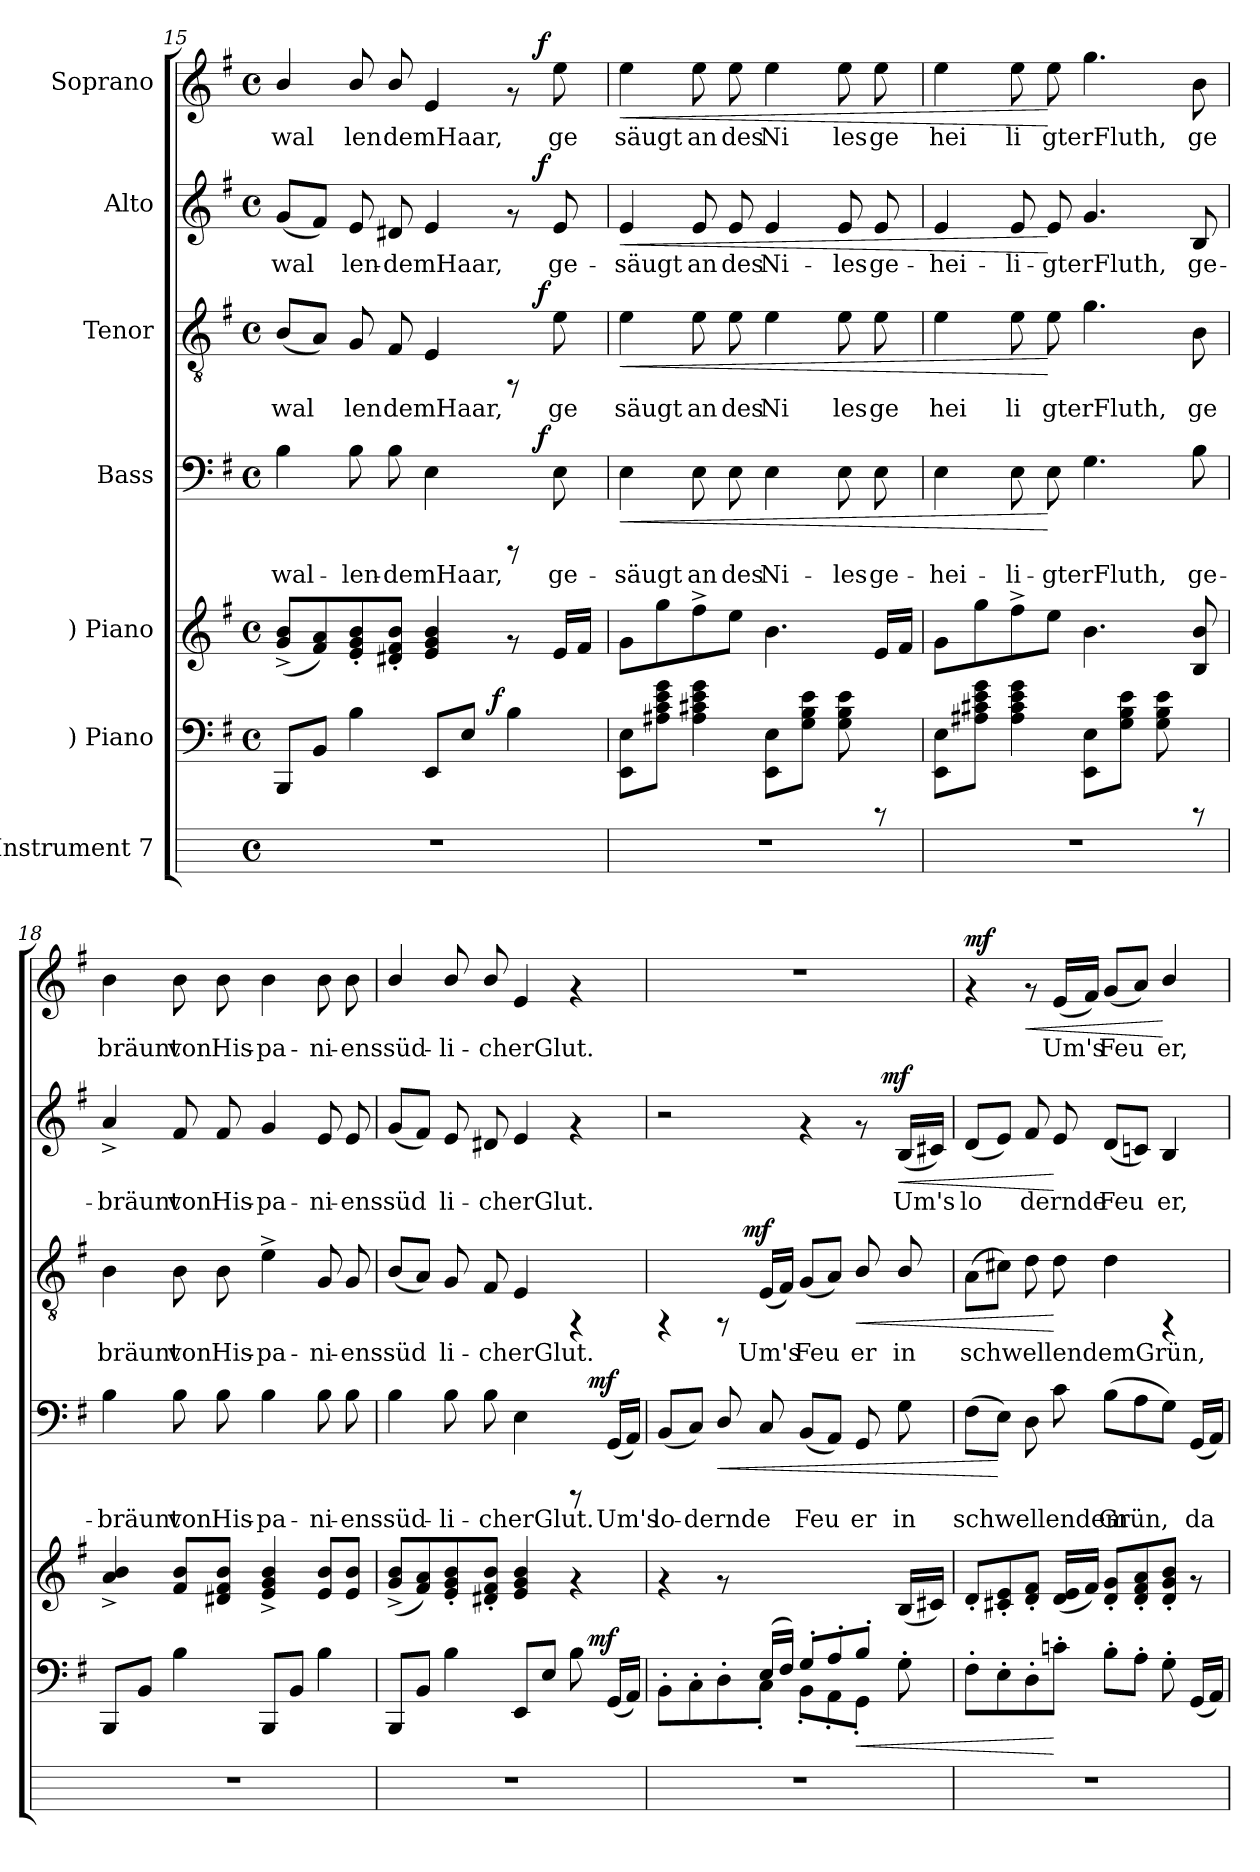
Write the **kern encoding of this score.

**kern	**kern	**dynam	**kern	**kern	**text	**dynam	**kern	**text	**dynam	**kern	**text	**dynam	**kern	**text	**dynam
*part7	*part6	*part6	*part5	*part4	*part4	*part4	*part3	*part3	*part3	*part2	*part2	*part2	*part1	*part1	*part1
*staff7	*staff6	*staff6	*staff5	*staff4	*staff4	*staff4	*staff3	*staff3	*staff3	*staff2	*staff2	*staff2	*staff1	*staff1	*staff1
*I"Instrument 7	*I")  Piano	*	*I")  Piano	*I"Bass	*	*	*I"Tenor	*	*	*I"Alto	*	*	*I"Soprano	*	*
*	*clefF4	*	*clefG2	*clefF4	*	*	*clefGv2	*	*	*clefG2	*	*	*clefG2	*	*
*k[]	*k[f#]	*	*k[f#]	*k[f#]	*	*	*k[f#]	*	*	*k[f#]	*	*	*k[f#]	*	*
*C:	*G:	*	*G:	*G:	*	*	*G:	*	*	*G:	*	*	*G:	*	*
*M4/4	*M4/4	*	*M4/4	*M4/4	*	*	*M4/4	*	*	*M4/4	*	*	*M4/4	*	*
*met(c)	*met(c)	*	*met(c)	*met(c)	*	*	*met(c)	*	*	*met(c)	*	*	*met(c)	*	*
=15	=15	=15	=15	=15	=15	=15	=15	=15	=15	=15	=15	=15	=15	=15	=15
!	!	!	!	!	!LO:LY:b:cj	!	!	!LO:LY:b:cj	!	!	!LO:LY:b:cj	!	!	!LO:LY:b:cj	!
*	*^	*	*	*^	*	*	*^	*	*	*^	*	*	*^	*	*
1r	8BBB/L	2ryy	.	(<8b/^< 8g/^<L	4B\	2ryy	wal-	.	(<8B/L	2ryy	wal	.	(<8g/L	2ryy	wal-	.	4b/	2ryy	wal	.
!	!	!	!	!	!	!	!	!	!	!	!LO:LY:b:cj	!	!	!	!LO:LY:b:cj	!	!	!	!	!
.	8BB/J	.	.	8a/ 8f#/)	.	.	.	.	8A/J)	.	.	.	8f#/J)	.	--	.	.	.	.	.
!	!	!	!	!	!	!	!LO:LY:b:cj	!	!	!	!LO:LY:b:cj	!	!	!	!LO:LY:b:cj	!	!	!	!LO:LY:b:cj	!
.	4B\	.	.	8b/'< 8g/'< 8e/'<	8B\	.	-len-	.	8G/	.	len	.	8e/	.	-len-	.	8b/	.	len	.
!	!	!	!	!	!	!	!LO:LY:b:cj	!	!	!	!LO:LY:b:cj	!	!	!	!LO:LY:b:cj	!	!	!	!LO:LY:b:cj	!
.	.	.	.	8b/'< 8f#/'< 8d#X/'<J	8B\	.	-demHaar,	.	8F#/	.	demHaar,	.	8d#X/	.	-demHaar,	.	8b/	.	demHaar,	.
!	!	!	!	!	!	!	!LO:LY:b:cj	!	!	!	!LO:LY:b:cj	!	!	!	!LO:LY:b:cj	!	!	!	!LO:LY:b:cj	!
.	8EE/L	8..ryy	.	4b/ 4g/ 4e/	4E\	4ryy	.	.	4E/	4ryy	.	.	4e/	4ryy	.	.	4e/	4ryy	.	.
.	8E/J	.	.	.	.	.	.	.	.	.	.	.	.	.	.	.	.	.	.	.
!	!	!	!LO:DY:a	!	!	!	!	!	!	!	!	!	!	!	!	!	!	!	!	!
.	.	4ryy	f	.	.	.	.	.	.	.	.	.	.	.	.	.	.	.	.	.
.	4B\	.	.	8rf	8rCCC	16.ryy	.	.	8rFF	16.ryy	.	.	8rf	16.ryy	.	.	8rf	16.ryy	.	.
!	!	!	!	!	!	!	!	!LO:DY:a	!	!	!	!LO:DY:a	!	!	!	!LO:DY:a	!	!	!	!LO:DY:a
.	.	.	.	.	.	8ryy	.	f	.	8ryy	.	f	.	8ryy	.	f	.	8ryy	.	f
!	!	!	!	!	!	!	!LO:LY:b:cj	!	!	!	!LO:LY:b:cj	!	!	!	!LO:LY:b:cj	!	!	!	!LO:LY:b:cj	!
.	.	.	.	16e/L	8E\	.	ge-	.	8e\	.	ge	.	8e/	.	ge-	.	8ee\	.	ge	.
.	.	.	.	16f#/J	.	.	.	.	.	.	.	.	.	.	.	.	.	.	.	.
.	.	32ryy	.	.	.	32ryy	.	.	.	32ryy	.	.	.	32ryy	.	.	.	32ryy	.	.
=16	=16	=16	=16	=16	=16	=16	=16	=16	=16	=16	=16	=16	=16	=16	=16	=16	=16	=16	=16	=16
!	!	!	!	!	!	!	!LO:LY:b:cj	!LO:HP:b	!	!	!LO:LY:b:cj	!LO:HP:b	!	!	!LO:LY:b:cj	!LO:HP:b	!	!	!LO:LY:b:cj	!LO:HP:b
*	*	*	*	*	*v	*v	*	*	*	*	*	*	*v	*v	*	*	*v	*v	*	*
*	*v	*v	*	*	*	*	*	*v	*v	*	*	*	*	*	*	*	*
1r	8E\ 8EE\L	.	8g\L	4E\	-säugt	<	4e\	säugt	<	4e/	-säugt	<	4ee\	säugt	<
.	8g\ 8e\ 8c\ 8A#X\J	.	8gg\	.	.	.	.	.	.	.	.	.	.	.	.
!	!	!	!	!	!LO:LY:b:cj	!	!	!LO:LY:b:cj	!	!	!LO:LY:b:cj	!	!	!LO:LY:b:cj	!
.	4g\ 4e\ 4c#X\ 4A#\	.	8ff#^>\	8E\	an	.	8e\	an	.	8e/	an	.	8ee\	an	.
!	!	!	!	!	!LO:LY:b:cj	!	!	!LO:LY:b:cj	!	!	!LO:LY:b:cj	!	!	!LO:LY:b:cj	!
.	.	.	8ee\J	8E\	des	.	8e\	des	.	8e/	des	.	8ee\	des	.
!	!	!	!	!	!LO:LY:b:cj	!	!	!LO:LY:b:cj	!	!	!LO:LY:b:cj	!	!	!LO:LY:b:cj	!
.	8E\ 8EE\L	.	4.b\	4E\	Ni-	.	4e\	Ni	.	4e/	Ni-	.	4ee\	Ni	.
.	8e\ 8B\ 8G\J	.	.	.	.	.	.	.	.	.	.	.	.	.	.
!	!	!	!	!	!LO:LY:b:cj	!	!	!LO:LY:b:cj	!	!	!LO:LY:b:cj	!	!	!LO:LY:b:cj	!
.	8e\ 8B\ 8G\	.	.	8E\	-les	.	8e\	les	.	8e/	-les	.	8ee\	les	.
!	!	!	!	!	!LO:LY:b:cj	!	!	!LO:LY:b:cj	!	!	!LO:LY:b:cj	!	!	!LO:LY:b:cj	!
.	8rCCC	.	16e/L	8E\	ge-	.	8e\	ge	.	8e/	ge-	.	8ee\	ge	.
.	.	.	16f#/J	.	.	.	.	.	.	.	.	.	.	.	.
=17	=17	=17	=17	=17	=17	=17	=17	=17	=17	=17	=17	=17	=17	=17	=17
!	!	!	!	!	!LO:LY:b:cj	!	!	!LO:LY:b:cj	!	!	!LO:LY:b:cj	!	!	!LO:LY:b:cj	!
1r	8E\ 8EE\L	.	8g\L	4E\	-hei-	.	4e\	hei	.	4e/	-hei-	.	4ee\	hei	.
.	8g\ 8e\ 8c#X\ 8A#X\J	.	8gg\	.	.	.	.	.	.	.	.	.	.	.	.
!	!	!	!	!	!LO:LY:b:cj	!	!	!LO:LY:b:cj	!	!	!LO:LY:b:cj	!	!	!LO:LY:b:cj	!
.	4g\ 4e\ 4c#\ 4A#\	.	8ff#^>\	8E\	-li-	.	8e\	li	.	8e/	-li-	.	8ee\	li	.
!	!	!	!	!	!LO:LY:b:cj	!	!	!LO:LY:b:cj	!	!	!LO:LY:b:cj	!	!	!LO:LY:b:cj	!
.	.	.	8ee\J	8E\	-gterFluth,	[	8e\	gterFluth,	[	8e/	-gterFluth,	[	8ee\	gterFluth,	[
!	!	!	!	!	!LO:LY:b:cj	!	!	!LO:LY:b:cj	!	!	!LO:LY:b:cj	!	!	!LO:LY:b:cj	!
.	8E\ 8EE\L	.	4.b\	4.G\	.	.	4.g\	.	.	4.g/	.	.	4.gg\	.	.
.	8e\ 8B\ 8G\J	.	.	.	.	.	.	.	.	.	.	.	.	.	.
.	8e\ 8G\ 8B\	.	.	.	.	.	.	.	.	.	.	.	.	.	.
!	!	!	!	!	!LO:LY:b:cj	!	!	!LO:LY:b:cj	!	!	!LO:LY:b:cj	!	!	!LO:LY:b:cj	!
.	8rCCC	.	8b/ 8B/	8B\	ge-	.	8B\	ge	.	8B/	ge-	.	8b\	ge	.
!!LO:PB:g=z
=18	=18	=18	=18	=18	=18	=18	=18	=18	=18	=18	=18	=18	=18	=18	=18
!	!	!	!	!	!LO:LY:b:cj	!	!	!LO:LY:b:cj	!	!	!LO:LY:b:cj	!	!	!LO:LY:a:cj	!
1r	8BBB/L	.	4a/^< 4b/^<	4B\	-bräunt	.	4B\	bräunt	.	4a^</	-bräunt	.	4b\	bräunt	.
.	8BB/J	.	.	.	.	.	.	.	.	.	.	.	.	.	.
!	!	!	!	!	!LO:LY:b:cj	!	!	!LO:LY:b:cj	!	!	!LO:LY:b:cj	!	!	!LO:LY:a:cj	!
.	4B\	.	8b/ 8f#/L	8B\	von	.	8B\	von	.	8f#/	von	.	8b\	von	.
!	!	!	!	!	!LO:LY:b:cj	!	!	!LO:LY:b:cj	!	!	!LO:LY:b:cj	!	!	!LO:LY:a:cj	!
.	.	.	8b/ 8f#/ 8d#X/J	8B\	His-	.	8B\	His-	.	8f#/	His-	.	8b\	His-	.
!	!	!	!	!	!LO:LY:b:cj	!	!	!LO:LY:b:cj	!	!	!LO:LY:b:cj	!	!	!LO:LY:a:cj	!
.	8BBB/L	.	4b/^< 4g/^< 4e/^<	4B\	-pa-	.	4e^>\	-pa-	.	4g/	-pa-	.	4b\	-pa-	.
.	8BB/J	.	.	.	.	.	.	.	.	.	.	.	.	.	.
!	!	!	!	!	!LO:LY:b:cj	!	!	!LO:LY:b:cj	!	!	!LO:LY:b:cj	!	!	!LO:LY:a:cj	!
.	4B\	.	8b/ 8e/L	8B\	-ni-	.	8G/	-ni-	.	8e/	-ni-	.	8b\	-ni-	.
!	!	!	!	!	!LO:LY:b:cj	!	!	!LO:LY:b:cj	!	!	!LO:LY:b:cj	!	!	!LO:LY:a:cj	!
.	.	.	8b/ 8e/J	8B\	-ens	.	8G/	-ens	.	8e/	-ens	.	8b\	-ens	.
=19	=19	=19	=19	=19	=19	=19	=19	=19	=19	=19	=19	=19	=19	=19	=19
!	!	!	!	!	!LO:LY:b:cj	!	!	!LO:LY:b:cj	!	!	!LO:LY:b:cj	!	!	!LO:LY:a:cj	!
*	*^	*	*	*^	*	*	*	*	*	*	*	*	*	*	*
1r	8BBB/L	2ryy	.	(<8b/^< 8g/^<L	4B\	2ryy	süd-	.	(<8B/L	süd-	.	(<8g/L	süd-	.	4b/	süd-	.
!	!	!	!	!	!	!	!	!	!	!LO:LY:b:cj	!	!	!LO:LY:b:cj	!	!	!	!
.	8BB/J	.	.	8a/ 8f#/)	.	.	.	.	8A/J)	--	.	8f#/J)	--	.	.	.	.
!	!	!	!	!	!	!	!LO:LY:b:cj	!	!	!LO:LY:b:cj	!	!	!LO:LY:b:cj	!	!	!LO:LY:a:cj	!
.	4B\	.	.	8b/'< 8g/'< 8e/'<	8B\	.	-li-	.	8G/	-li-	.	8e/	-li-	.	8b/	-li-	.
!	!	!	!	!	!	!	!LO:LY:b:cj	!	!	!LO:LY:b:cj	!	!	!LO:LY:b:cj	!	!	!LO:LY:a:cj	!
.	.	.	.	8b/'< 8f#/'< 8d#X/'<J	8B\	.	-cherGlut.	.	8F#/	-cherGlut.	.	8d#X/	-cherGlut.	.	8b/	-cherGlut.	.
!	!	!	!	!	!	!	!LO:LY:b:cj	!	!	!LO:LY:b:cj	!	!	!LO:LY:b:cj	!	!	!LO:LY:a:cj	!
.	8EE/L	4ryy	.	4b/ 4g/ 4e/	4E\	4ryy	.	.	4E/	.	.	4e/	.	.	4e/	.	.
.	8E/J	.	.	.	.	.	.	.	.	.	.	.	.	.	.	.	.
.	8B\	16ryy	.	4rf	8rCCC	16ryy	.	.	4rFF	.	.	4rf	.	.	4rf	.	.
!	!	!	!LO:DY:a	!	!	!	!	!LO:DY:a	!	!	!	!	!	!	!	!	!
.	.	8.ryy	mf	.	.	8.ryy	.	mf	.	.	.	.	.	.	.	.	.
!	!	!	!	!	!	!	!LO:LY:b:cj	!	!	!	!	!	!	!	!	!	!
.	(<16GG/L	.	.	.	(<16GG/L	.	Um's	.	.	.	.	.	.	.	.	.	.
!	!	!	!	!	!	!	!LO:LY:b:cj	!	!	!	!	!	!	!	!	!	!
.	16AA/J)	.	.	.	16AA/J)	.	.	.	.	.	.	.	.	.	.	.	.
=20	=20	=20	=20	=20	=20	=20	=20	=20	=20	=20	=20	=20	=20	=20	=20	=20	=20
!	!	!	!	!	!	!	!LO:LY:b:cj	!	!	!	!	!	!	!	!	!	!
*	*	*	*	*	*v	*v	*	*	*^	*	*	*^	*	*	*	*	*
1r	4.ryy	8BB'<\L	.	4rf	(<8BB/L	lo-	.	4rFF	4ryy	.	.	2r	2ryy	.	.	1r	.	.
!	!	!	!	!	!	!LO:LY:b:cj	!	!	!	!	!	!	!	!	!	!	!	!
.	.	8C'<\	.	.	8C/J)	-dernde	.	.	.	.	.	.	.	.	.	.	.	.
!	!	!	!	!	!	!LO:LY:b:cj	!LO:HP:b	!	!	!	!	!	!	!	!	!	!	!
.	.	8D'<\	.	8rf	8D/	.	<	8rFF	16ryy	.	.	.	.	.	.	.	.	.
.	.	.	.	.	.	.	.	.	64ryy	.	.	.	.	.	.	.	.	.
!	!	!	!	!	!	!	!	!	!	!	!LO:DY:a	!	!	!	!	!	!	!
.	.	.	.	.	.	.	.	.	2ryy	.	mf	.	.	.	.	.	.	.
!	!	!	!	!	!	!LO:LY:b:cj	!	!	!	!LO:LY:b:cj	!	!	!	!	!	!	!	!
.	(>16E/L	8C'<\J	.	2ryy	8C/	.	.	(<16E/L	.	Um's	.	.	.	.	.	.	.	.
!	!	!	!	!	!	!	!	!	!	!LO:LY:b:cj	!	!	!	!	!	!	!	!
.	16F#/J)	.	.	.	.	.	.	16F#/J)	.	.	.	.	.	.	.	.	.	.
!	!	!	!	!	!	!LO:LY:b:cj	!	!	!	!LO:LY:b:cj	!	!	!	!	!	!	!	!
.	8G'>/L	8BB'<\L	.	.	(<8BB/L	Feu-	.	(<8G/L	.	Feu-	.	4rf	4ryy	.	.	.	.	.
!	!	!	!	!	!	!LO:LY:b:cj	!	!	!	!LO:LY:b:cj	!	!	!	!	!	!	!	!
.	8A'>/	8AA'<\	.	.	8AA/J)	--	.	8A/J)	.	--	.	.	.	.	.	.	.	.
!	!	!	!LO:HP:b	!	!	!LO:LY:b:cj	!	!	!	!LO:LY:b:cj	!LO:HP:b	!	!	!	!	!	!	!
.	8B'>/J	8GG'<\J	<	.	8GG/	-er	.	8B/	.	-er	<	8rf	16ryy	.	.	.	.	.
.	.	.	.	.	.	.	.	.	.	.	.	.	64ryy	.	.	.	.	.
!	!	!	!	!	!	!	!	!	!	!	!	!	!	!	!LO:DY:a	!	!	!
.	.	.	.	.	.	.	.	.	8ryy	.	.	.	8ryy	.	mf	.	.	.
!	!	!	!	!	!	!LO:LY:b:cj	!	!	!	!LO:LY:b:cj	!	!	!	!LO:LY:b:cj	!LO:HP:b	!	!	!
.	8ryy	8G'>\	.	(<16B/L	8G\	in	.	8B/	.	in	.	(<16B/L	.	Um's	<	.	.	.
!	!	!	!	!	!	!	!	!	!	!	!	!	!	!LO:LY:b:cj	!	!	!	!
.	.	.	.	16c#X/J)	.	.	.	.	.	.	.	16c#X/J)	.	.	.	.	.	.
.	.	.	.	.	.	.	.	.	32.ryy	.	.	.	32.ryy	.	.	.	.	.
=21	=21	=21	=21	=21	=21	=21	=21	=21	=21	=21	=21	=21	=21	=21	=21	=21	=21	=21
!	!	!	!	!	!	!LO:LY:b:cj	!	!	!	!LO:LY:b:cj	!	!	!	!LO:LY:b:cj	!	!	!	!LO:DY:a
*	*	*	*	*	*	*	*	*v	*v	*	*	*	*	*	*	*	*	*
*	*v	*v	*	*	*	*	*	*	*	*	*v	*v	*	*	*	*	*
1r	8F#'>\L	.	8d'</L	(>8F#\L	schwellendem	.	(>8A\L	schwellendemGrün,	.	(<8d/L	lo-	.	4rf	.	mf
!	!	!	!	!	!LO:LY:b:cj	!	!	!LO:LY:b:cj	!	!	!LO:LY:b:cj	!	!	!	!
.	8E'>\	.	8e/'< 8c#X/'<	8E\J)	.	[	8c#X\J)	.	.	8e/J)	--	.	.	.	.
!	!	!	!	!	!LO:LY:b:cj	!	!	!LO:LY:b:cj	!	!	!LO:LY:b:cj	!	!	!	!LO:HP:b
.	8D'>\	.	8f#/'< 8d/'<J	8D\	.	.	8d\	.	.	8f#/	-dernde	.	8rf	.	<
!	!	!	!	!	!LO:LY:b:cj	!	!	!LO:LY:b:cj	!	!	!LO:LY:b:cj	!	!	!LO:LY:a:cj	!
.	8cn'>\J	[	(<16d/ 16e/L	8c\	.	.	8d\	.	[	8e/	.	[	(<16e/L	Um's	.
!	!	!	!	!	!	!	!	!	!	!	!	!	!	!LO:LY:a:cj	!
.	.	.	16f#/J)	.	.	.	.	.	.	.	.	.	16f#/J)	.	.
!	!	!	!	!	!LO:LY:b:cj	!	!	!LO:LY:b:cj	!	!	!LO:LY:b:cj	!	!	!LO:LY:a:cj	!
.	8B'>\L	.	8g/'< 8d/'<L	(>8B\L	Grün,	.	4d\	.	.	(<8d/L	Feu-	.	(<8g/L	Feu-	.
!	!	!	!	!	!LO:LY:b:cj	!	!	!	!	!	!LO:LY:b:cj	!	!	!LO:LY:a:cj	!
.	8A'>\J	.	8a/'< 8f#/'< 8d/'<	8A\	.	.	.	.	.	8cn/J)	--	.	8a/J)	--	.
!	!	!	!	!	!LO:LY:b:cj	!	!	!	!	!	!LO:LY:b:cj	!	!	!LO:LY:a:cj	!
.	8G'>\	.	8b/'< 8g/'< 8d/'<J	8G\J)	.	.	4rFF	.	.	4B/	-er,	.	4b/	-er,	[
!	!	!	!	!	!LO:LY:b:cj	!	!	!	!	!	!	!	!	!	!
.	(<16GG/L	.	8rf	(<16GG/L	da	.	.	.	.	.	.	.	.	.	.
!	!	!	!	!	!LO:LY:b:cj	!	!	!	!	!	!	!	!	!	!
.	16AA/J)	.	.	16AA/J)	.	.	.	.	.	.	.	.	.	.	.
=	=	=	=	=	=	=	=	=	=	=	=	=	=	=	=
*-	*-	*-	*-	*-	*-	*-	*-	*-	*-	*-	*-	*-	*-	*-	*-
